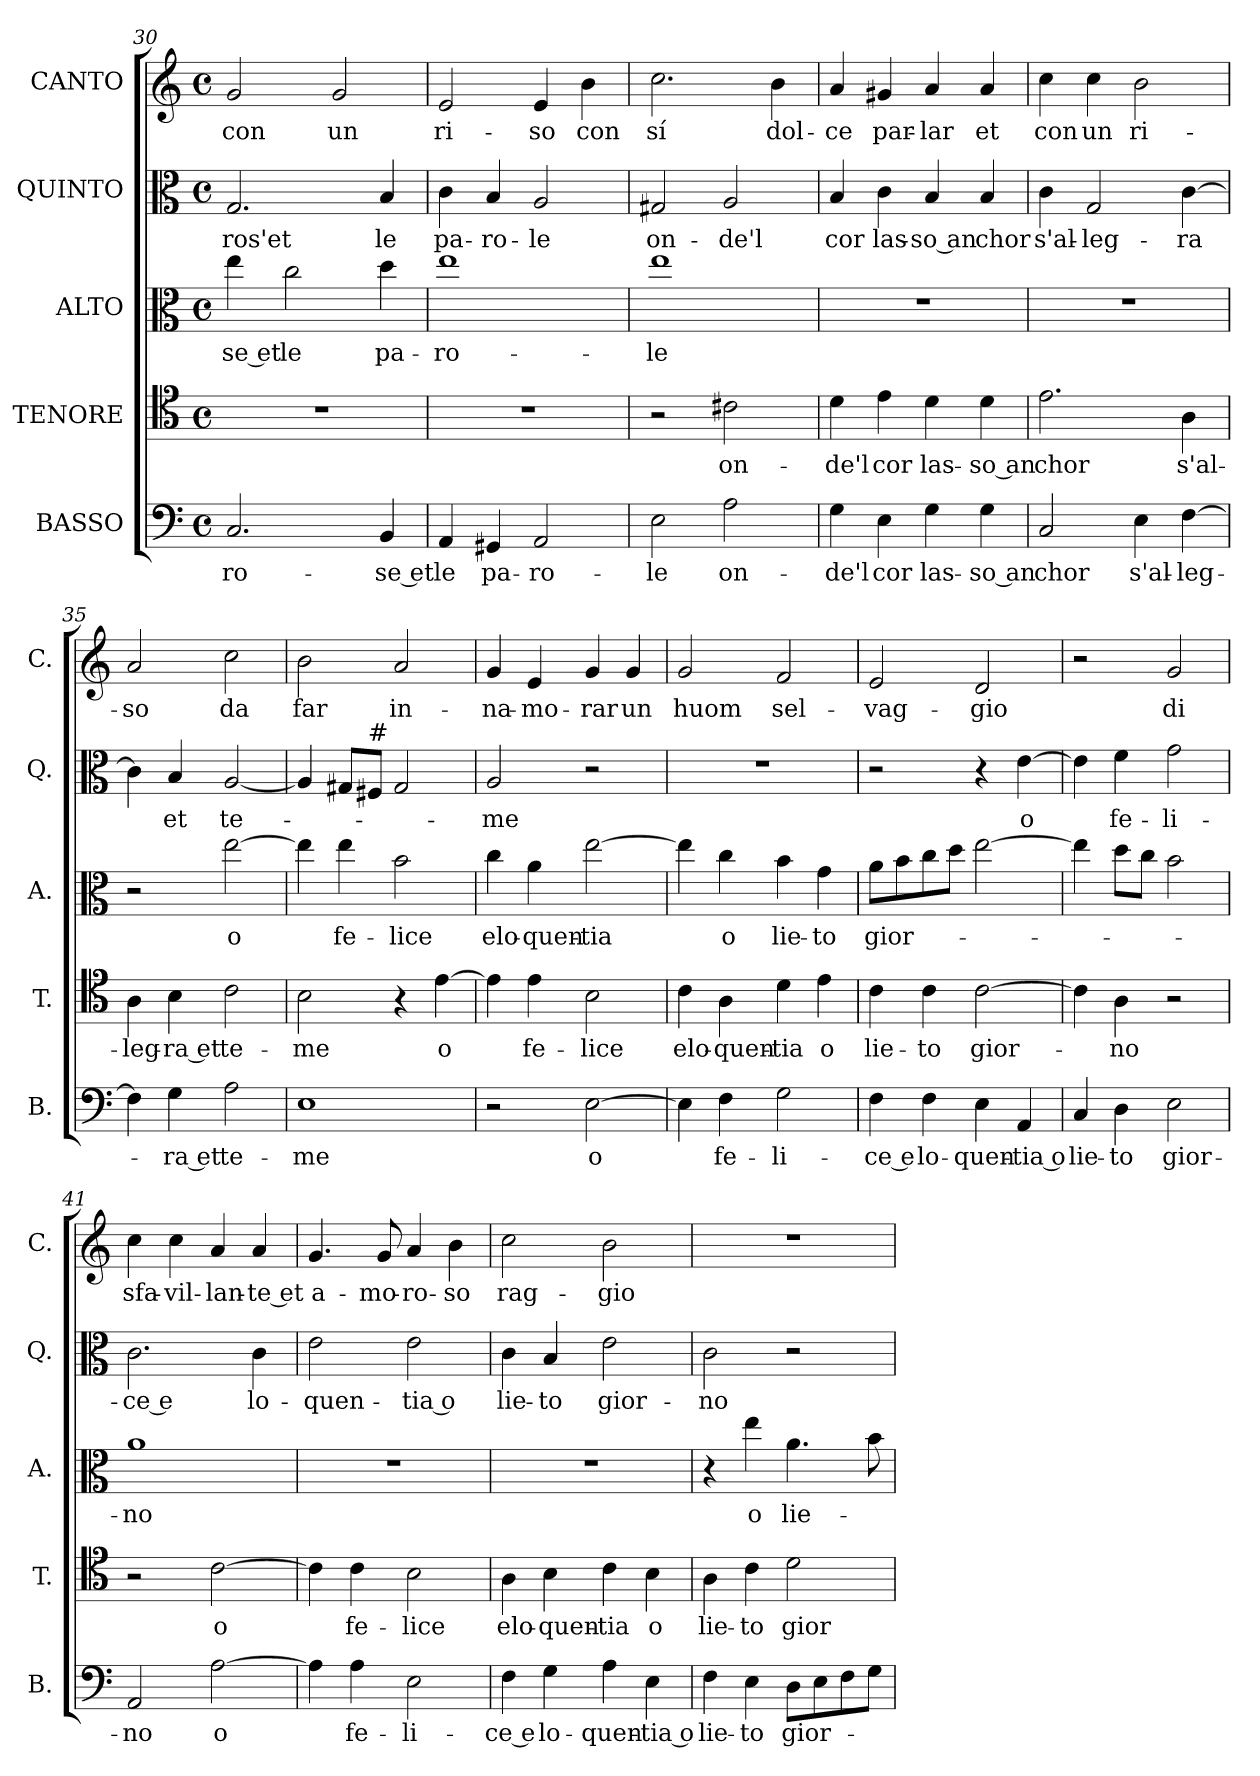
**kern	**text	**kern	**text	**kern	**text	**kern	**text	**kern	**text
*part5	*part5	*part4	*part4	*part3	*part3	*part2	*part2	*part1	*part1
*staff5	*staff5	*staff4	*staff4	*staff3	*staff3	*staff2	*staff2	*staff1	*staff1
*I"BASSO	*	*I"TENORE	*	*I"ALTO	*	*I"QUINTO	*	*I"CANTO	*
*I'B.	*	*I'T.	*	*I'A.	*	*I'Q.	*	*I'C.	*
!!LO:LB:g=z
*clefF4	*	*clefC4	*	*clefC3	*	*clefC3	*	*clefG2	*
*k[]	*	*k[]	*	*k[]	*	*k[]	*	*k[]	*
*C:	*	*C:	*	*C:	*	*C:	*	*C:	*
*M4/4	*	*M4/4	*	*M4/4	*	*M4/4	*	*M4/4	*
*met(c)	*	*met(c)	*	*met(c)	*	*met(c)	*	*met(c)	*
=30	=30	=30	=30	=30	=30	=30	=30	=30	=30
2.C	ro-	1r	.	4ee	-se et	2.G	ros'et	2g	con
.	.	.	.	2cc	le	.	.	.	.
.	.	.	.	.	.	.	.	2g	un
4BB	-se et	.	.	4dd	pa-	4B	le	.	.
=31	=31	=31	=31	=31	=31	=31	=31	=31	=31
4AA	le	1r	.	1ee	-ro-	4c	pa-	2e	ri-
4GG#	pa-	.	.	.	.	4B	-ro-	.	.
2AA	-ro-	.	.	.	.	2A	-le	4e	-so
.	.	.	.	.	.	.	.	4b	con
=32	=32	=32	=32	=32	=32	=32	=32	=32	=32
2E	-le	2r	.	1ee	-le	2G#	on-	2.cc	sí
2A	on-	2c#	on-	.	.	2A	-de'l	.	.
.	.	.	.	.	.	.	.	4b	dol-
=33	=33	=33	=33	=33	=33	=33	=33	=33	=33
4G	-de'l	4d	-de'l	1r	.	4B	cor	4a	-ce
4E	cor	4e	cor	.	.	4c	las-	4g#	par-
4G	las-	4d	las-	.	.	4B	-so an	4a	-lar
4G	-so an	4d	-so an	.	.	4B	-chor	4a	et
=34	=34	=34	=34	=34	=34	=34	=34	=34	=34
2C	-chor	2.e	-chor	1r	.	4c	s'al-	4cc	con
.	.	.	.	.	.	2G	-leg-	4cc	un
4E	s'al-	.	.	.	.	.	.	2b	ri-
[4F	-leg-	4A	s'al-	.	.	[4c	-ra	.	.
=35	=35	=35	=35	=35	=35	=35	=35	=35	=35
4F]	.	4A	-leg-	2r	.	4c]	.	2a	-so
4G	-ra et	4B	-ra et	.	.	4B	et	.	.
2A	te-	2c	te-	[2ee	o	[2A	te-	2cc	da
!!LO:PB:g=z
=36	=36	=36	=36	=36	=36	=36	=36	=36	=36
1E	-me	2B	-me	4ee]	.	4A]	.	2b	far
.	.	.	.	4ee	fe-	8G#L	.	.	.
!	!	!	!	!	!	!LO:TX:t=#	!	!	!
.	.	.	.	.	.	8F#J	.	.	.
.	.	4r	.	2b	-lice	2G#	.	2a	in-
.	.	[4e	o	.	.	.	.	.	.
=37	=37	=37	=37	=37	=37	=37	=37	=37	=37
2r	.	4e]	.	4cc	elo-	2A	-me	4g	-na-
.	.	4e	fe-	4a	-quen-	.	.	4e	-mo-
[2E	o	2B	-lice	[2ee	-tia	2r	.	4g	-rar
.	.	.	.	.	.	.	.	4g	un
=38	=38	=38	=38	=38	=38	=38	=38	=38	=38
4E]	.	4c	elo-	4ee]	.	1r	.	2g	huom
4F	fe-	4A	-quen-	4cc	o	.	.	.	.
2G	-li-	4d	-tia	4b	lie-	.	.	2f	sel-
.	.	4e	o	4g	-to	.	.	.	.
=39	=39	=39	=39	=39	=39	=39	=39	=39	=39
4F	-ce e	4c	lie-	8aL	gior-	2r	.	2e	-vag-
.	.	.	.	8b	.	.	.	.	.
4F	-lo-	4c	-to	8cc	.	.	.	.	.
.	.	.	.	8ddJ	.	.	.	.	.
4E	-quen-	[2c	gior-	[2ee	.	4r	.	2d	-gio
4AA	-tia o	.	.	.	.	[4e	o	.	.
=40	=40	=40	=40	=40	=40	=40	=40	=40	=40
4C	lie-	4c]	.	4ee]	.	4e]	.	2r	.
4D	-to	4A	-no	8ddL	.	4f	fe-	.	.
.	.	.	.	8ccJ	.	.	.	.	.
2E	gior-	2r	.	2b	.	2g	-li-	2g	di
=41	=41	=41	=41	=41	=41	=41	=41	=41	=41
2AA	-no	2r	.	1a	-no	2.c	-ce e	4cc	sfa-
.	.	.	.	.	.	.	.	4cc	-vil-
[2A	o	[2c	o	.	.	.	.	4a	-lan-
.	.	.	.	.	.	4c	-lo-	4a	-te et
!!LO:LB:g=z
=42	=42	=42	=42	=42	=42	=42	=42	=42	=42
4A]	.	4c]	.	1r	.	2e	-quen-	4.g	a-
4A	fe-	4c	fe-	.	.	.	.	.	.
.	.	.	.	.	.	.	.	8g	-mo-
2E	-li-	2B	-lice	.	.	2e	-tia o	4a	-ro-
.	.	.	.	.	.	.	.	4b	-so
=43	=43	=43	=43	=43	=43	=43	=43	=43	=43
4F	-ce e	4A	elo-	1r	.	4c	lie-	2cc	rag-
4G	-lo-	4B	-quen-	.	.	4B	-to	.	.
4A	-quen-	4c	-tia	.	.	2e	gior-	2b	-gio
4E	-tia o	4B	o	.	.	.	.	.	.
=44	=44	=44	=44	=44	=44	=44	=44	=44	=44
4F	lie-	4A	lie-	4r	.	2c	-no	1r	.
4E	-to	4c	-to	4ee	o	.	.	.	.
8DL	gior-	2d	gior-	4.a	lie-	2r	.	.	.
8E	.	.	.	.	.	.	.	.	.
8F	.	.	.	.	.	.	.	.	.
8GJ	.	.	.	8b	.	.	.	.	.
=	=	=	=	=	=	=	=	=	=
*-	*-	*-	*-	*-	*-	*-	*-	*-	*-
